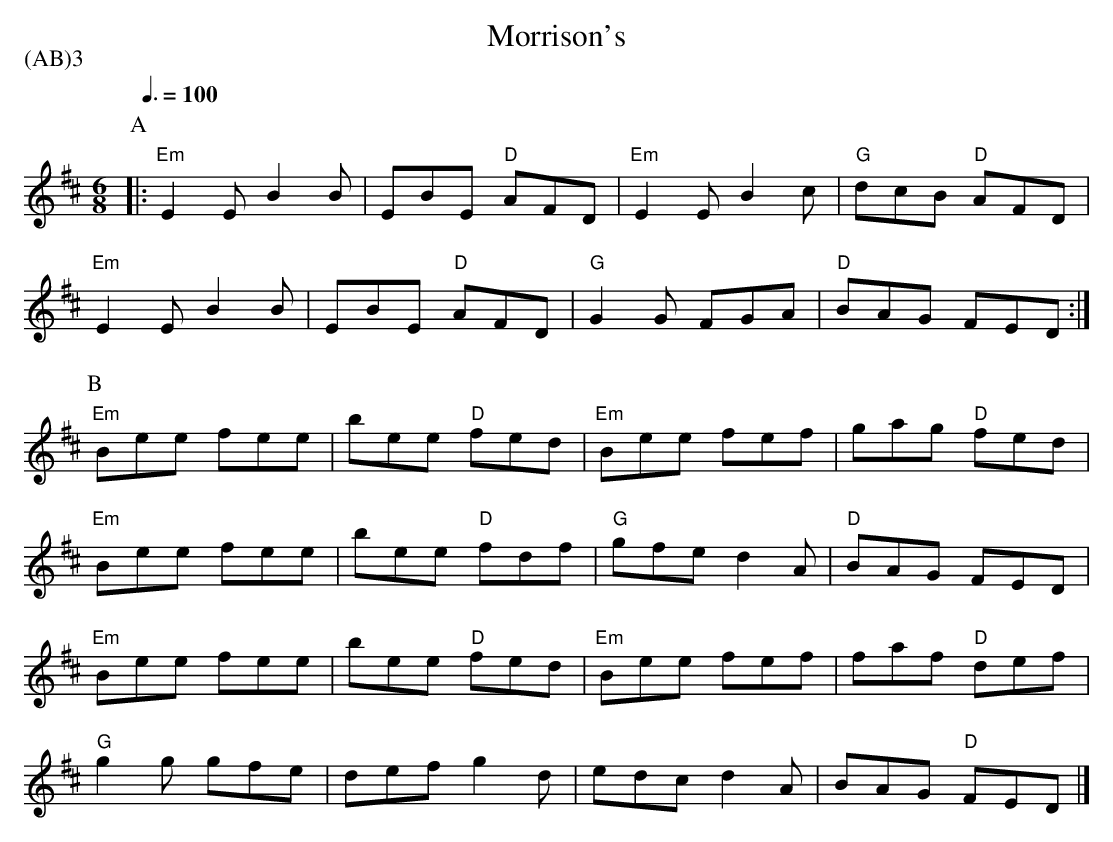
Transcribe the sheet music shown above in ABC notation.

X:1
T:Morrison's
P:(AB)3
M:6/8
L:1/8
Q:3/8=100
K:D
[P:A]|:"Em"E2E B2B|EBE "D"AFD|"Em"E2E B2c|"G"dcB "D"AFD|
"Em"E2E B2B|EBE "D"AFD|"G"G2G FGA|"D"BAG FED:|
[P:B] "Em"Bee fee|bee "D"fed|"Em"Bee fef|gag "D"fed|
"Em"Bee fee|bee "D"fdf|"G"gfe d2 A|"D"BAG FED|
"Em"Bee fee|bee "D"fed|"Em"Bee fef|faf "D"def|
"G"g2g gfe|def g2d|edc d2A|BAG "D"FED|]
